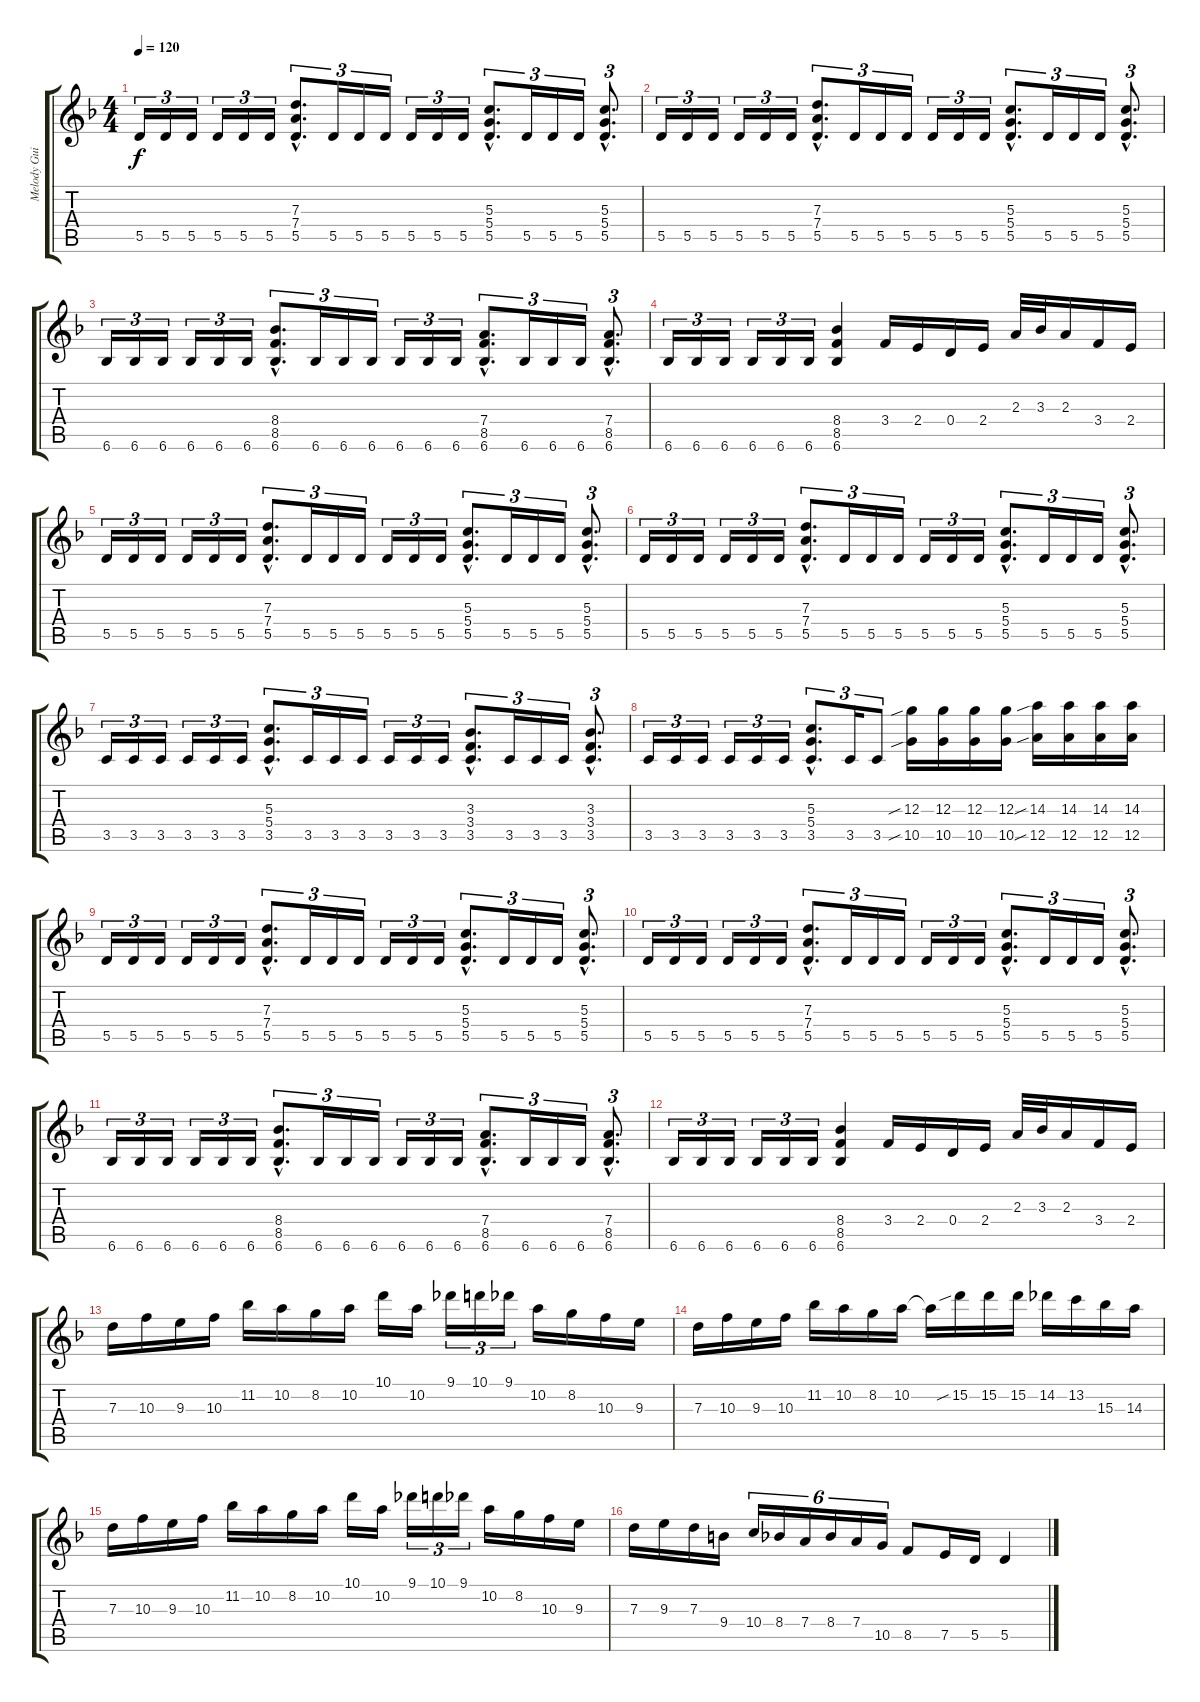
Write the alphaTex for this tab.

\track ("Melody Guitar" "Melody Gui") {instrument distortionguitar}
\staff {score tabs}
\tuning (E4 B3 G3 D3 A2 E2) {hide}
\ts (4 4)
\tempo 120
\clef g2
\ks dminor
5.5.16{tu (3 2) dy f} 5.5.16{tu (3 2)} 5.5.16{tu (3 2)} 5.5.16{tu (3 2)} 5.5.16{tu (3 2)} 5.5.16{tu (3 2)} (7.3{hac} 7.4{hac} 5.5{hac}).8{d tu (3 2)} 5.5.16{tu (3 2)} 5.5.16{tu (3 2)} 5.5.16{tu (3 2)} 5.5.16{tu (3 2)} 5.5.16{tu (3 2)} 5.5.16{tu (3 2)} (5.3{hac} 5.4{hac} 5.5{hac}).8{d tu (3 2)} 5.5.16{tu (3 2)} 5.5.16{tu (3 2)} 5.5.16{tu (3 2)} (5.3{hac} 5.4{hac} 5.5{hac}).8{d tu (3 2)} |
5.5.16{tu (3 2)} 5.5.16{tu (3 2)} 5.5.16{tu (3 2)} 5.5.16{tu (3 2)} 5.5.16{tu (3 2)} 5.5.16{tu (3 2)} (7.3{hac} 7.4{hac} 5.5{hac}).8{d tu (3 2)} 5.5.16{tu (3 2)} 5.5.16{tu (3 2)} 5.5.16{tu (3 2)} 5.5.16{tu (3 2)} 5.5.16{tu (3 2)} 5.5.16{tu (3 2)} (5.3{hac} 5.4{hac} 5.5{hac}).8{d tu (3 2)} 5.5.16{tu (3 2)} 5.5.16{tu (3 2)} 5.5.16{tu (3 2)} (5.3{hac} 5.4{hac} 5.5{hac}).8{d tu (3 2)} |
6.6.16{tu (3 2)} 6.6.16{tu (3 2)} 6.6.16{tu (3 2)} 6.6.16{tu (3 2)} 6.6.16{tu (3 2)} 6.6.16{tu (3 2)} (8.4{hac} 8.5{hac} 6.6{hac}).8{d tu (3 2)} 6.6.16{tu (3 2)} 6.6.16{tu (3 2)} 6.6.16{tu (3 2)} 6.6.16{tu (3 2)} 6.6.16{tu (3 2)} 6.6.16{tu (3 2)} (7.4{hac} 8.5{hac} 6.6{hac}).8{d tu (3 2)} 6.6.16{tu (3 2)} 6.6.16{tu (3 2)} 6.6.16{tu (3 2)} (7.4{hac} 8.5{hac} 6.6{hac}).8{d tu (3 2)} |
6.6.16{tu (3 2)} 6.6.16{tu (3 2)} 6.6.16{tu (3 2)} 6.6.16{tu (3 2)} 6.6.16{tu (3 2)} 6.6.16{tu (3 2)} (8.4 8.5 6.6).4 3.4.16 2.4.16 0.4.16 2.4.16 2.3.32 3.3.32 2.3.16 3.4.16 2.4.16 |
5.5.16{tu (3 2)} 5.5.16{tu (3 2)} 5.5.16{tu (3 2)} 5.5.16{tu (3 2)} 5.5.16{tu (3 2)} 5.5.16{tu (3 2)} (7.3{hac} 7.4{hac} 5.5{hac}).8{d tu (3 2)} 5.5.16{tu (3 2)} 5.5.16{tu (3 2)} 5.5.16{tu (3 2)} 5.5.16{tu (3 2)} 5.5.16{tu (3 2)} 5.5.16{tu (3 2)} (5.3{hac} 5.4{hac} 5.5{hac}).8{d tu (3 2)} 5.5.16{tu (3 2)} 5.5.16{tu (3 2)} 5.5.16{tu (3 2)} (5.3{hac} 5.4{hac} 5.5{hac}).8{d tu (3 2)} |
5.5.16{tu (3 2)} 5.5.16{tu (3 2)} 5.5.16{tu (3 2)} 5.5.16{tu (3 2)} 5.5.16{tu (3 2)} 5.5.16{tu (3 2)} (7.3{hac} 7.4{hac} 5.5{hac}).8{d tu (3 2)} 5.5.16{tu (3 2)} 5.5.16{tu (3 2)} 5.5.16{tu (3 2)} 5.5.16{tu (3 2)} 5.5.16{tu (3 2)} 5.5.16{tu (3 2)} (5.3{hac} 5.4{hac} 5.5{hac}).8{d tu (3 2)} 5.5.16{tu (3 2)} 5.5.16{tu (3 2)} 5.5.16{tu (3 2)} (5.3{hac} 5.4{hac} 5.5{hac}).8{d tu (3 2)} |
3.5.16{tu (3 2)} 3.5.16{tu (3 2)} 3.5.16{tu (3 2)} 3.5.16{tu (3 2)} 3.5.16{tu (3 2)} 3.5.16{tu (3 2)} (5.3{hac} 5.4{hac} 3.5{hac}).8{d tu (3 2)} 3.5.16{tu (3 2)} 3.5.16{tu (3 2)} 3.5.16{tu (3 2)} 3.5.16{tu (3 2)} 3.5.16{tu (3 2)} 3.5.16{tu (3 2)} (3.3{hac} 3.4{hac} 3.5{hac}).8{d tu (3 2)} 3.5.16{tu (3 2)} 3.5.16{tu (3 2)} 3.5.16{tu (3 2)} (3.3{hac} 3.4{hac} 3.5{hac}).8{d tu (3 2)} |
3.5.16{tu (3 2)} 3.5.16{tu (3 2)} 3.5.16{tu (3 2)} 3.5.16{tu (3 2)} 3.5.16{tu (3 2)} 3.5.16{tu (3 2)} (5.3{hac} 5.4{hac} 3.5{hac}).8{d tu (3 2)} 3.5.16{tu (3 2)} 3.5.8{tu (3 2)} (12.3{sib} 10.5{sib}).16 (12.3 10.5).16 (12.3 10.5).16 (12.3 10.5).16 (14.3{sib} 12.5{sib}).16 (14.3 12.5).16 (14.3 12.5).16 (14.3 12.5).16 |
5.5.16{tu (3 2)} 5.5.16{tu (3 2)} 5.5.16{tu (3 2)} 5.5.16{tu (3 2)} 5.5.16{tu (3 2)} 5.5.16{tu (3 2)} (7.3{hac} 7.4{hac} 5.5{hac}).8{d tu (3 2)} 5.5.16{tu (3 2)} 5.5.16{tu (3 2)} 5.5.16{tu (3 2)} 5.5.16{tu (3 2)} 5.5.16{tu (3 2)} 5.5.16{tu (3 2)} (5.3{hac} 5.4{hac} 5.5{hac}).8{d tu (3 2)} 5.5.16{tu (3 2)} 5.5.16{tu (3 2)} 5.5.16{tu (3 2)} (5.3{hac} 5.4{hac} 5.5{hac}).8{d tu (3 2)} |
5.5.16{tu (3 2)} 5.5.16{tu (3 2)} 5.5.16{tu (3 2)} 5.5.16{tu (3 2)} 5.5.16{tu (3 2)} 5.5.16{tu (3 2)} (7.3{hac} 7.4{hac} 5.5{hac}).8{d tu (3 2)} 5.5.16{tu (3 2)} 5.5.16{tu (3 2)} 5.5.16{tu (3 2)} 5.5.16{tu (3 2)} 5.5.16{tu (3 2)} 5.5.16{tu (3 2)} (5.3{hac} 5.4{hac} 5.5{hac}).8{d tu (3 2)} 5.5.16{tu (3 2)} 5.5.16{tu (3 2)} 5.5.16{tu (3 2)} (5.3{hac} 5.4{hac} 5.5{hac}).8{d tu (3 2)} |
6.6.16{tu (3 2)} 6.6.16{tu (3 2)} 6.6.16{tu (3 2)} 6.6.16{tu (3 2)} 6.6.16{tu (3 2)} 6.6.16{tu (3 2)} (8.4{hac} 8.5{hac} 6.6{hac}).8{d tu (3 2)} 6.6.16{tu (3 2)} 6.6.16{tu (3 2)} 6.6.16{tu (3 2)} 6.6.16{tu (3 2)} 6.6.16{tu (3 2)} 6.6.16{tu (3 2)} (7.4{hac} 8.5{hac} 6.6{hac}).8{d tu (3 2)} 6.6.16{tu (3 2)} 6.6.16{tu (3 2)} 6.6.16{tu (3 2)} (7.4{hac} 8.5{hac} 6.6{hac}).8{d tu (3 2)} |
6.6.16{tu (3 2)} 6.6.16{tu (3 2)} 6.6.16{tu (3 2)} 6.6.16{tu (3 2)} 6.6.16{tu (3 2)} 6.6.16{tu (3 2)} (8.4 8.5 6.6).4 3.4.16 2.4.16 0.4.16 2.4.16 2.3.32 3.3.32 2.3.16 3.4.16 2.4.16 |
7.3.16 10.3.16 9.3.16 10.3.16 11.2.16 10.2.16 8.2.16 10.2.16 10.1.16 10.2.16 9.1.16{tu (3 2)} 10.1.16{tu (3 2)} 9.1.16{tu (3 2)} 10.2.16 8.2.16 10.3.16 9.3.16 |
7.3.16 10.3.16 9.3.16 10.3.16 11.2.16 10.2.16 8.2.16 10.2.16 10.2{t}.16 15.2{sib}.16 15.2.16 15.2.16 14.2.16 13.2.16 15.3.16 14.3.16 |
7.3.16 10.3.16 9.3.16 10.3.16 11.2.16 10.2.16 8.2.16 10.2.16 10.1.16 10.2.16 9.1.16{tu (3 2)} 10.1.16{tu (3 2)} 9.1.16{tu (3 2)} 10.2.16 8.2.16 10.3.16 9.3.16 |
7.3.16 9.3.16 7.3.16 9.4.16 10.4.16{tu (6 4)} 8.4.16{tu (6 4)} 7.4.16{tu (6 4)} 8.4.16{tu (6 4)} 7.4.16{tu (6 4)} 10.5.16{tu (6 4)} 8.5.8 7.5.16 5.5.16 5.5.4
